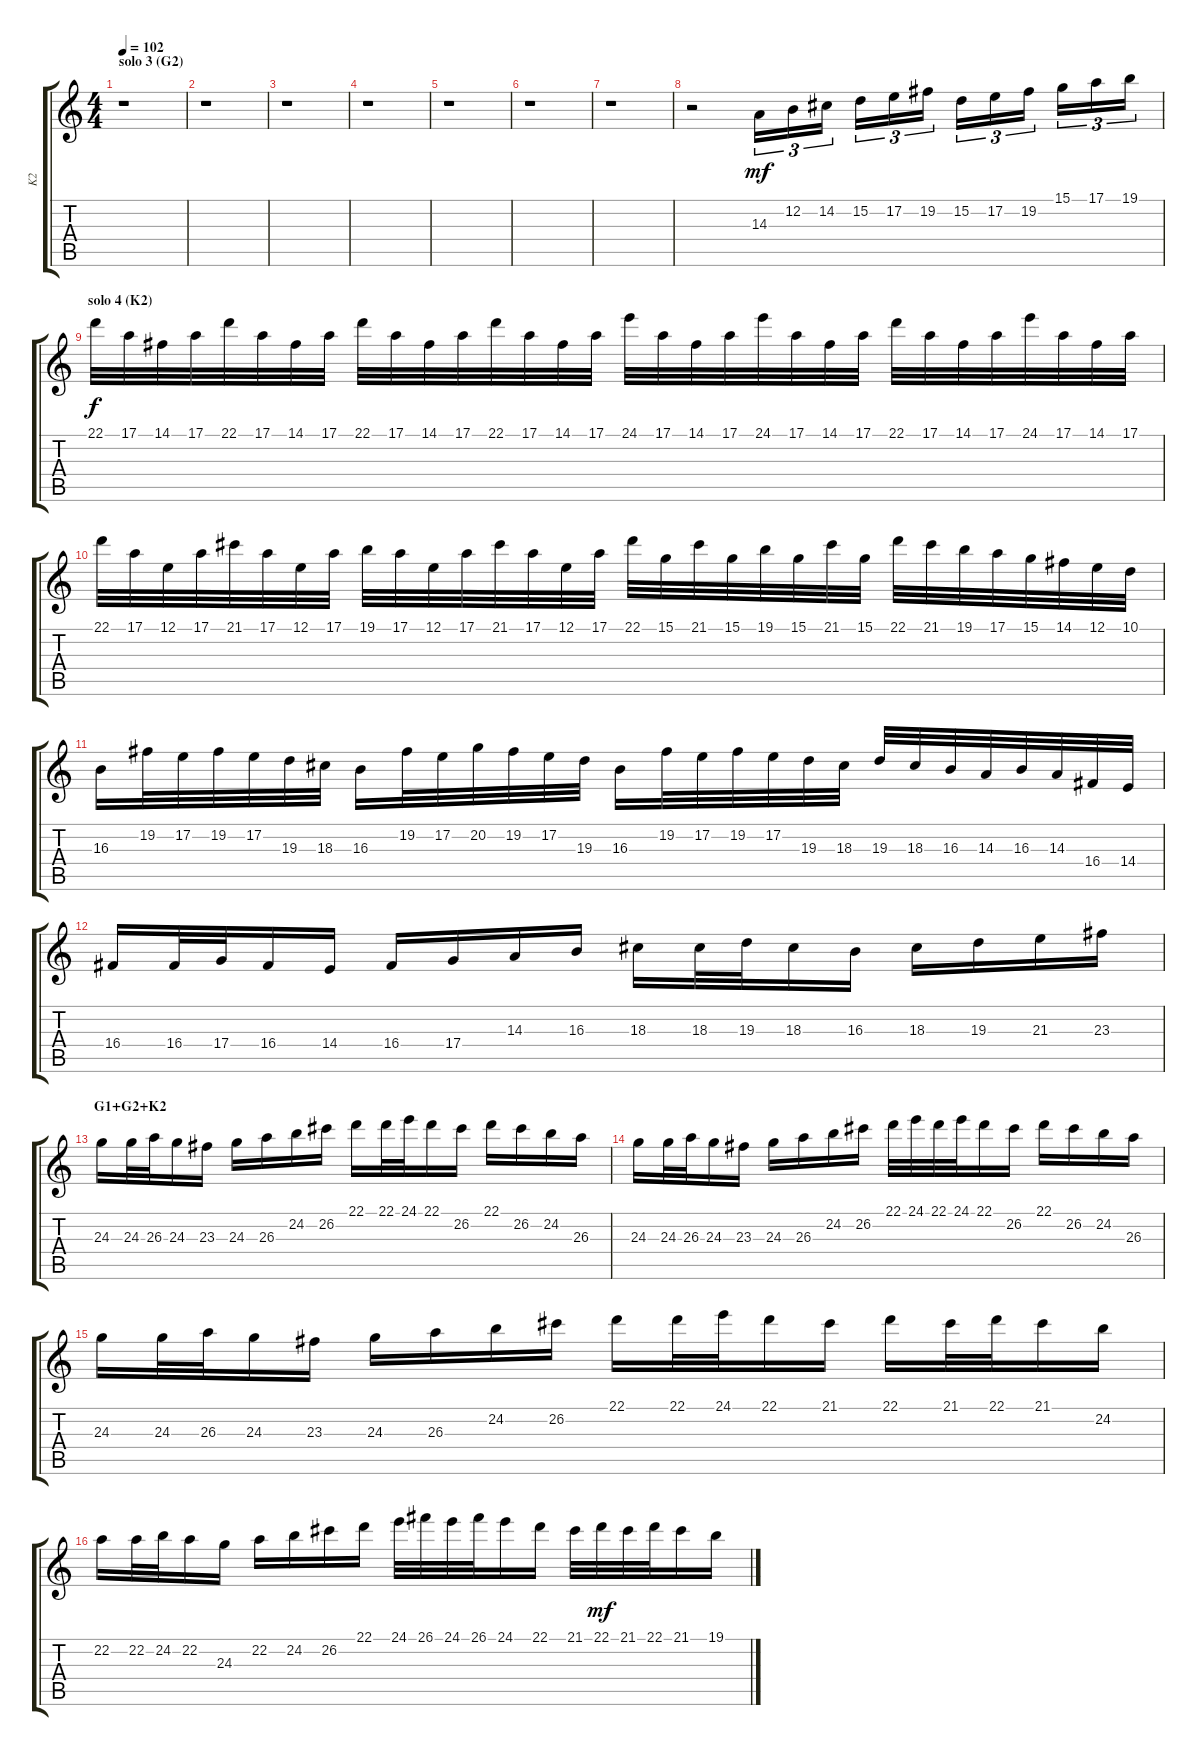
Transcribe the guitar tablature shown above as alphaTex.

\track ("K2" "K2") {instrument brasssection}
\staff {score tabs}
\tuning (E4 B3 G3 D3 A2 E2) {hide}
\ts (4 4)
\section ("" "solo 3 (G2)")
\tempo 102
\clef g2
\ks c
r.1{dy f} |
r.1 |
r.1 |
r.1 |
r.1 |
r.1 |
r.1 |
r.2 14.3.16{tu (3 2) dy mf volume 13 balance 8 instrument lead2sawtooth} 12.2.16{tu (3 2)} 14.2.16{tu (3 2)} 15.2.16{tu (3 2)} 17.2.16{tu (3 2)} 19.2.16{tu (3 2)} 15.2.16{tu (3 2)} 17.2.16{tu (3 2)} 19.2.16{tu (3 2)} 15.1.16{tu (3 2)} 17.1.16{tu (3 2)} 19.1.16{tu (3 2)} |
\section ("" "solo 4 (K2)")
22.1.32{dy f} 17.1.32 14.1.32 17.1.32 22.1.32 17.1.32 14.1.32 17.1.32 22.1.32 17.1.32 14.1.32 17.1.32 22.1.32 17.1.32 14.1.32 17.1.32 24.1.32 17.1.32 14.1.32 17.1.32 24.1.32 17.1.32 14.1.32 17.1.32 22.1.32 17.1.32 14.1.32 17.1.32 24.1.32 17.1.32 14.1.32 17.1.32 |
22.1.32 17.1.32 12.1.32 17.1.32 21.1.32 17.1.32 12.1.32 17.1.32 19.1.32 17.1.32 12.1.32 17.1.32 21.1.32 17.1.32 12.1.32 17.1.32 22.1.32 15.1.32 21.1.32 15.1.32 19.1.32 15.1.32 21.1.32 15.1.32 22.1.32 21.1.32 19.1.32 17.1.32 15.1.32 14.1.32 12.1.32 10.1.32 |
16.3.16 19.2.32 17.2.32 19.2.32 17.2.32 19.3.32 18.3.32 16.3.16 19.2.32 17.2.32 20.2.32 19.2.32 17.2.32 19.3.32 16.3.16 19.2.32 17.2.32 19.2.32 17.2.32 19.3.32 18.3.32 19.3.32 18.3.32 16.3.32 14.3.32 16.3.32 14.3.32 16.4.32 14.4.32 |
16.4.16 16.4.32 17.4.32 16.4.16 14.4.16 16.4.16 17.4.16 14.3.16 16.3.16 18.3.16 18.3.32 19.3.32 18.3.16 16.3.16 18.3.16 19.3.16 21.3.16 23.3.16 |
\section ("" "G1+G2+K2")
24.3.16 24.3.32 26.3.32 24.3.16 23.3.16 24.3.16 26.3.16 24.2.16 26.2.16 22.1.16 22.1.32 24.1.32 22.1.16 26.2.16 22.1.16 26.2.16 24.2.16 26.3.16 |
24.3.16 24.3.32 26.3.32 24.3.16 23.3.16 24.3.16 26.3.16 24.2.16 26.2.16 22.1.32 24.1.32 22.1.32 24.1.32 22.1.16 26.2.16 22.1.16 26.2.16 24.2.16 26.3.16 |
24.3.16 24.3.32 26.3.32 24.3.16 23.3.16 24.3.16 26.3.16 24.2.16 26.2.16 22.1.16 22.1.32 24.1.32 22.1.16 21.1.16 22.1.16 21.1.32 22.1.32 21.1.16 24.2.16 |
22.2.16 22.2.32 24.2.32 22.2.16 24.3.16 22.2.16 24.2.16 26.2.16 22.1.16 24.1.32 26.1.32 24.1.32 26.1.32 24.1.16 22.1.16 21.1.32 22.1.32{dy mf} 21.1.32 22.1.32 21.1.16 19.1.16
